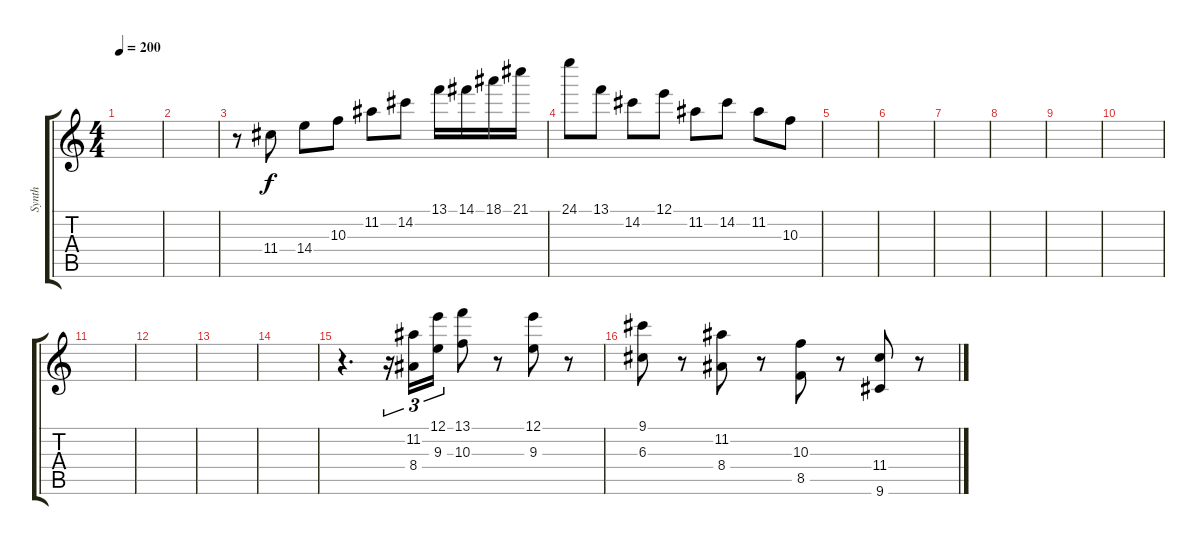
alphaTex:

\track ("Synth" "Synth") {instrument flute}
\staff {score tabs}
\tuning (E5 B4 G4 D4 A3 E3) {hide}
\ts (4 4)
\tempo 200
\clef g2
\ks c
|
|
r.8 11.4.8 14.4.8 10.3.8 11.2.8 14.2.8 13.1.16 14.1.16 18.1.16 21.1.16 |
24.1.8 13.1.8 14.2.8 12.1.8 11.2.8 14.2.8 11.2.8 10.3.8 |
|
|
|
|
|
|
|
|
|
|
r.4{d} r.16{tu (3 2)} (11.2 8.4).16{tu (3 2)} (12.1 9.3).16{tu (3 2)} (13.1 10.3).8 r.8 (12.1 9.3).8 r.8 |
(9.1 6.3).8 r.8 (11.2 8.4).8 r.8 (10.3 8.5).8 r.8 (11.4 9.6).8 r.8
